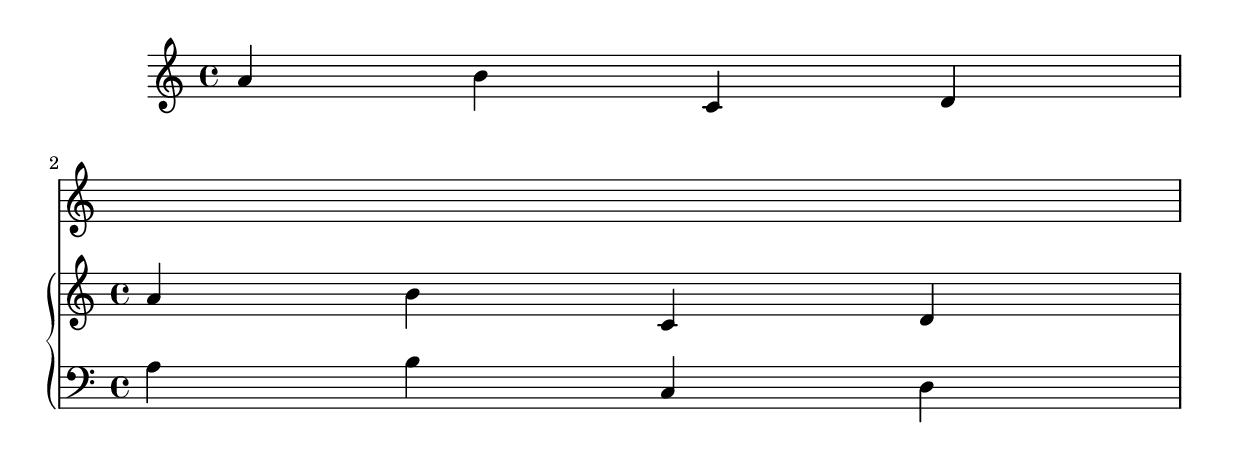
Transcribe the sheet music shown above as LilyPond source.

\version "1.5.68"

\header  {
texidoc = "a staff should really die, if no one's referencing it."
}
\score {
 {
    \context Staff = q {
      \notes { a' b' c' d' }
    }

    \break

    \context PianoStaff <
      \context Staff = i {
        \notes { a' b' c' d' }
      }
      \context Staff = ii {
        \notes { \clef "bass" a b c d }
      }
    >
  }
}
